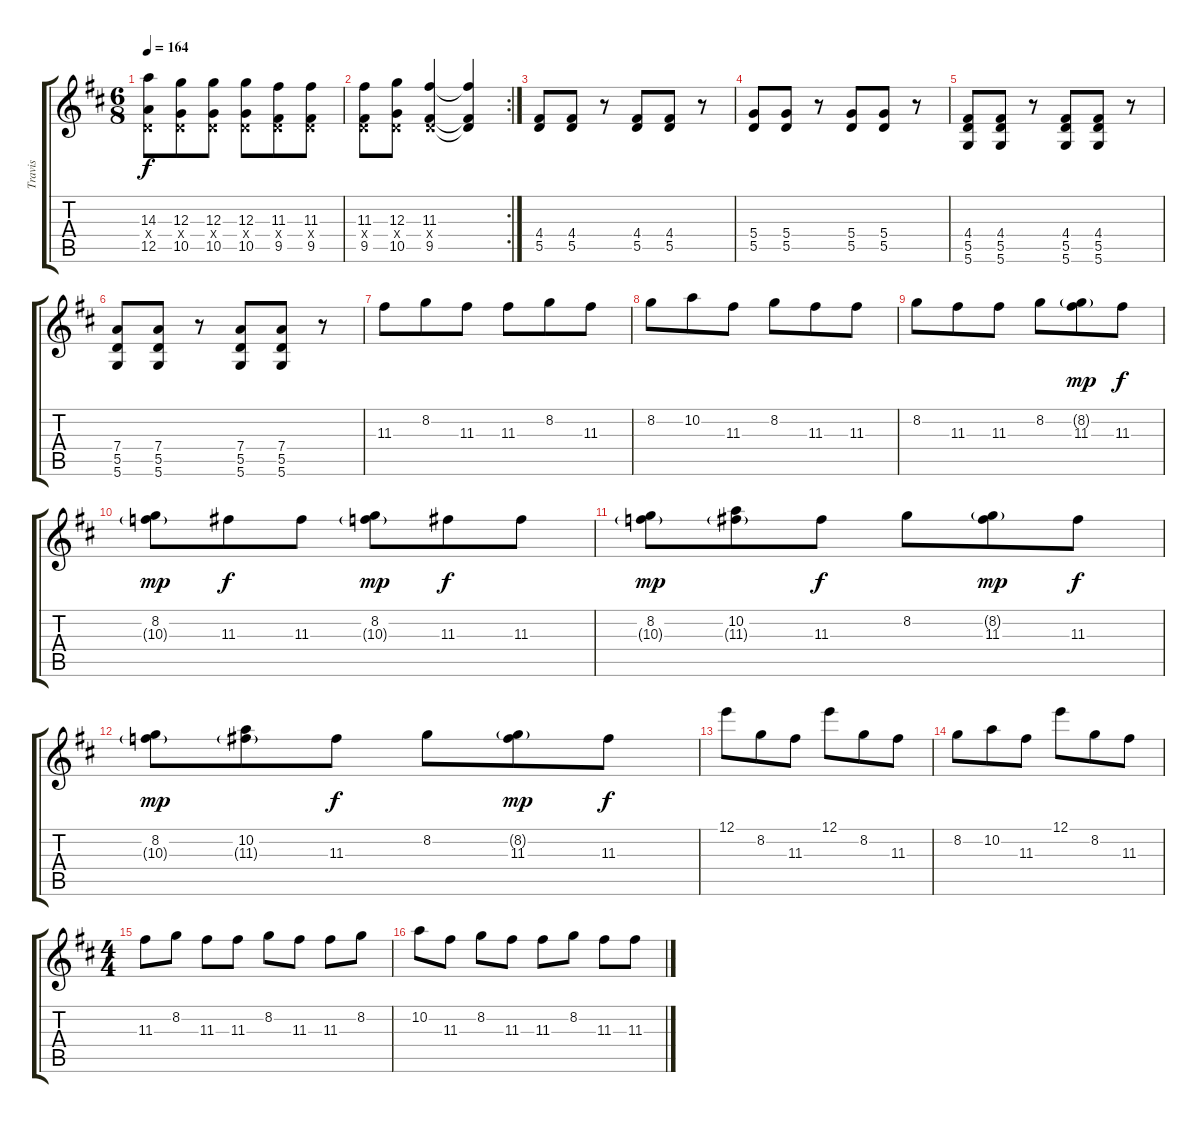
\track ("Travis" "Travis") {instrument distortionguitar}
\staff {score tabs}
\tuning (E4 B3 G3 D3 A2 D2) {hide}
\ts (6 8)
\tempo 164
\clef g2
\ks d
(14.3 0.4{x} 12.5).8{dy f} (12.3 0.4{x} 10.5).8 (12.3 0.4{x} 10.5).8 (12.3 0.4{x} 10.5).8 (11.3 0.4{x} 9.5).8 (11.3 0.4{x} 9.5).8 |
\rc 2
(11.3 0.4{x} 9.5).8 (12.3 0.4{x} 10.5).8 (11.3 0.4{x} 9.5).4 (11.3{t} 0.4{t} 9.5{t}).4 |
(4.4 5.5).8 (4.4 5.5).8 r.8 (4.4 5.5).8 (4.4 5.5).8 r.8 |
(5.4 5.5).8 (5.4 5.5).8 r.8 (5.4 5.5).8 (5.4 5.5).8 r.8 |
(4.4 5.5 5.6).8 (4.4 5.5 5.6).8 r.8 (4.4 5.5 5.6).8 (4.4 5.5 5.6).8 r.8 |
(7.4 5.5 5.6).8 (7.4 5.5 5.6).8 r.8 (7.4 5.5 5.6).8 (7.4 5.5 5.6).8 r.8 |
11.3.8 8.2.8 11.3.8 11.3.8 8.2.8 11.3.8 |
8.2.8 10.2.8 11.3.8 8.2.8 11.3.8 11.3.8 |
8.2.8 11.3.8 11.3.8 8.2.8 (8.2{g} 11.3).8{dy mp} 11.3.8{dy f} |
(8.2 10.3{g}).8{dy mp} 11.3.8{dy f} 11.3.8 (8.2 10.3{g}).8{dy mp} 11.3.8{dy f} 11.3.8 |
(8.2 10.3{g}).8{dy mp} (10.2 11.3{g}).8 11.3.8{dy f} 8.2.8 (8.2{g} 11.3).8{dy mp} 11.3.8{dy f} |
(8.2 10.3{g}).8{dy mp} (10.2 11.3{g}).8 11.3.8{dy f} 8.2.8 (8.2{g} 11.3).8{dy mp} 11.3.8{dy f} |
12.1.8 8.2.8 11.3.8 12.1.8 8.2.8 11.3.8 |
8.2.8 10.2.8 11.3.8 12.1.8 8.2.8 11.3.8 |
\ts (4 4)
11.3.8 8.2.8 11.3.8 11.3.8 8.2.8 11.3.8 11.3.8 8.2.8 |
10.2.8 11.3.8 8.2.8 11.3.8 11.3.8 8.2.8 11.3.8 11.3.8
